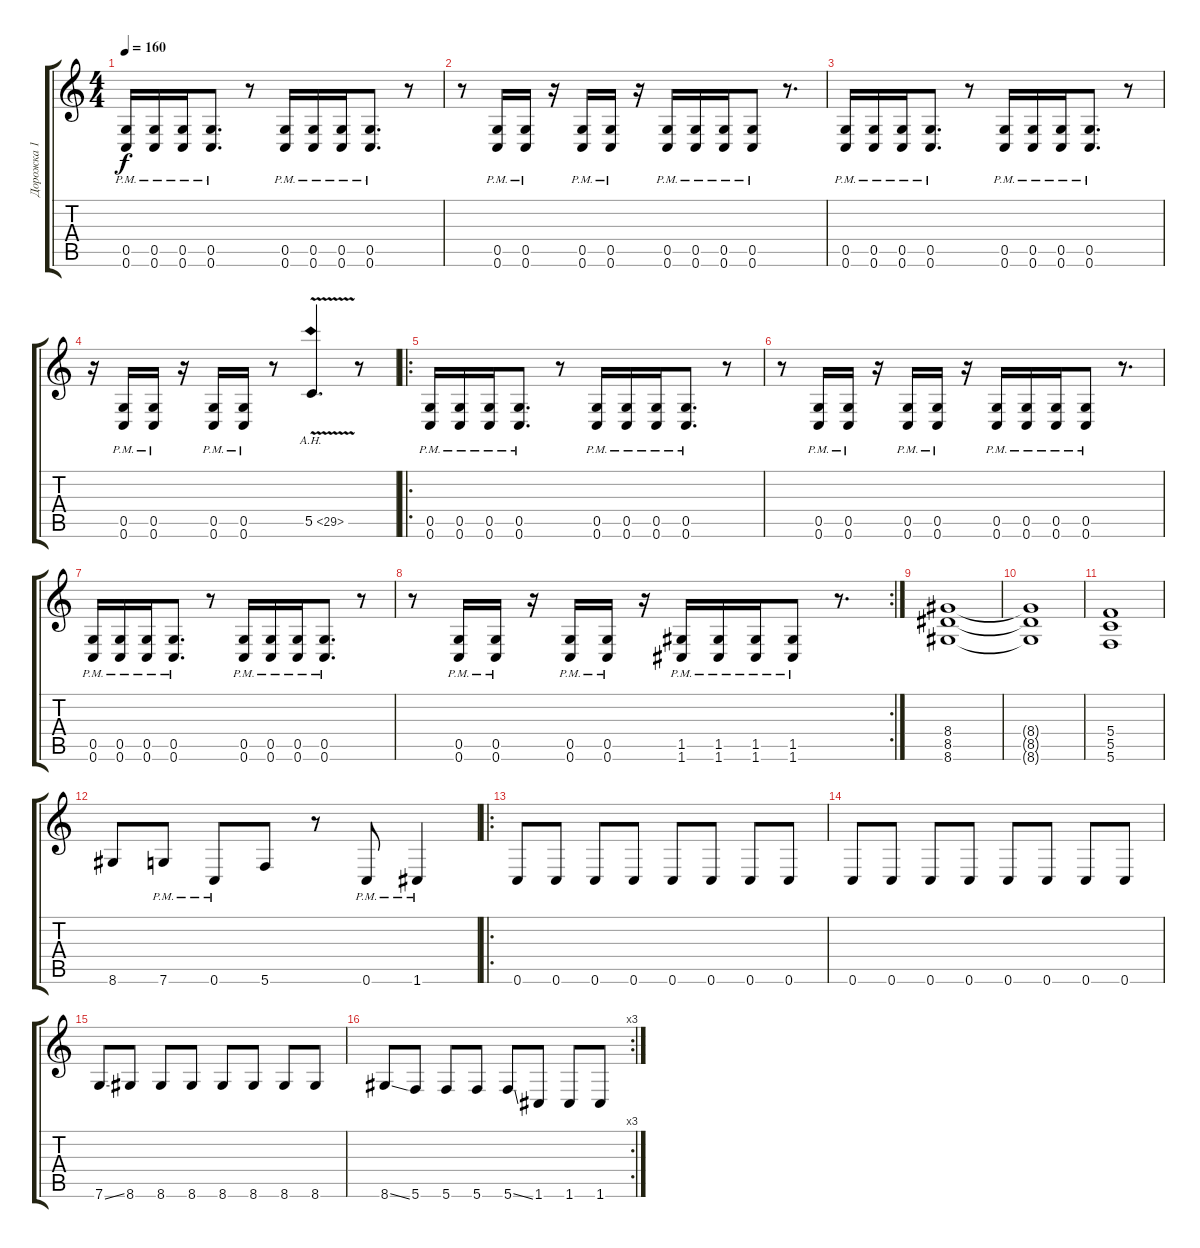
\track ("Дорожка 1" "Дорожка 1") {instrument distortionguitar}
\staff {score tabs}
\tuning (D4 A3 F3 C3 G2 C2) {hide}
\ts (4 4)
\tempo 160
\clef g2
\ks c
(0.5 0.6{pm}).16{dy f} (0.5 0.6{pm}).16 (0.5 0.6{pm}).16 (0.5 0.6{pm}).8{d} r.8 (0.5 0.6{pm}).16 (0.5 0.6{pm}).16 (0.5 0.6{pm}).16 (0.5 0.6{pm}).8{d} r.8 |
r.8 (0.5 0.6{pm}).16 (0.5 0.6{pm}).16 r.16 (0.5 0.6{pm}).16 (0.5 0.6{pm}).16 r.16 (0.5 0.6{pm}).16 (0.5 0.6{pm}).16 (0.5 0.6{pm}).16 (0.5 0.6{pm}).8 r.8{d} |
(0.5 0.6{pm}).16 (0.5 0.6{pm}).16 (0.5 0.6{pm}).16 (0.5 0.6{pm}).8{d} r.8 (0.5 0.6{pm}).16 (0.5 0.6{pm}).16 (0.5 0.6{pm}).16 (0.5 0.6{pm}).8{d} r.8 |
r.16 (0.5 0.6{pm}).16 (0.5 0.6{pm}).16 r.16 (0.5 0.6{pm}).16 (0.5 0.6{pm}).16 r.8 5.5{ah 24 v}.4{d} r.8 |
\ro
(0.5 0.6{pm}).16 (0.5 0.6{pm}).16 (0.5 0.6{pm}).16 (0.5 0.6{pm}).8{d} r.8 (0.5 0.6{pm}).16 (0.5 0.6{pm}).16 (0.5 0.6{pm}).16 (0.5 0.6{pm}).8{d} r.8 |
r.8 (0.5 0.6{pm}).16 (0.5 0.6{pm}).16 r.16 (0.5 0.6{pm}).16 (0.5 0.6{pm}).16 r.16 (0.5 0.6{pm}).16 (0.5 0.6{pm}).16 (0.5 0.6{pm}).16 (0.5 0.6{pm}).8 r.8{d} |
(0.5 0.6{pm}).16 (0.5 0.6{pm}).16 (0.5 0.6{pm}).16 (0.5 0.6{pm}).8{d} r.8 (0.5 0.6{pm}).16 (0.5 0.6{pm}).16 (0.5 0.6{pm}).16 (0.5 0.6{pm}).8{d} r.8 |
\rc 2
r.8 (0.5 0.6{pm}).16 (0.5 0.6{pm}).16 r.16 (0.5 0.6{pm}).16 (0.5 0.6{pm}).16 r.16 (1.5 1.6{pm}).16 (1.5 1.6{pm}).16 (1.5 1.6{pm}).16 (1.5 1.6{pm}).8 r.8{d} |
(8.4 8.5 8.6).1 |
(8.4{t} 8.5{t} 8.6{t}).1 |
(5.4 5.5 5.6).1 |
8.6.8 7.6{pm}.8 0.6{pm}.8 5.6.8 r.8 0.6{pm}.8 1.6{pm}.4 |
\ro
0.6.8 0.6.8 0.6.8 0.6.8 0.6.8 0.6.8 0.6.8 0.6.8 |
0.6.8 0.6.8 0.6.8 0.6.8 0.6.8 0.6.8 0.6.8 0.6.8 |
7.6{ss}.8 8.6.8 8.6.8 8.6.8 8.6.8 8.6.8 8.6.8 8.6.8 |
\rc 3
8.6{ss}.8 5.6.8 5.6.8 5.6.8 5.6{ss}.8 1.6.8 1.6.8 1.6.8
